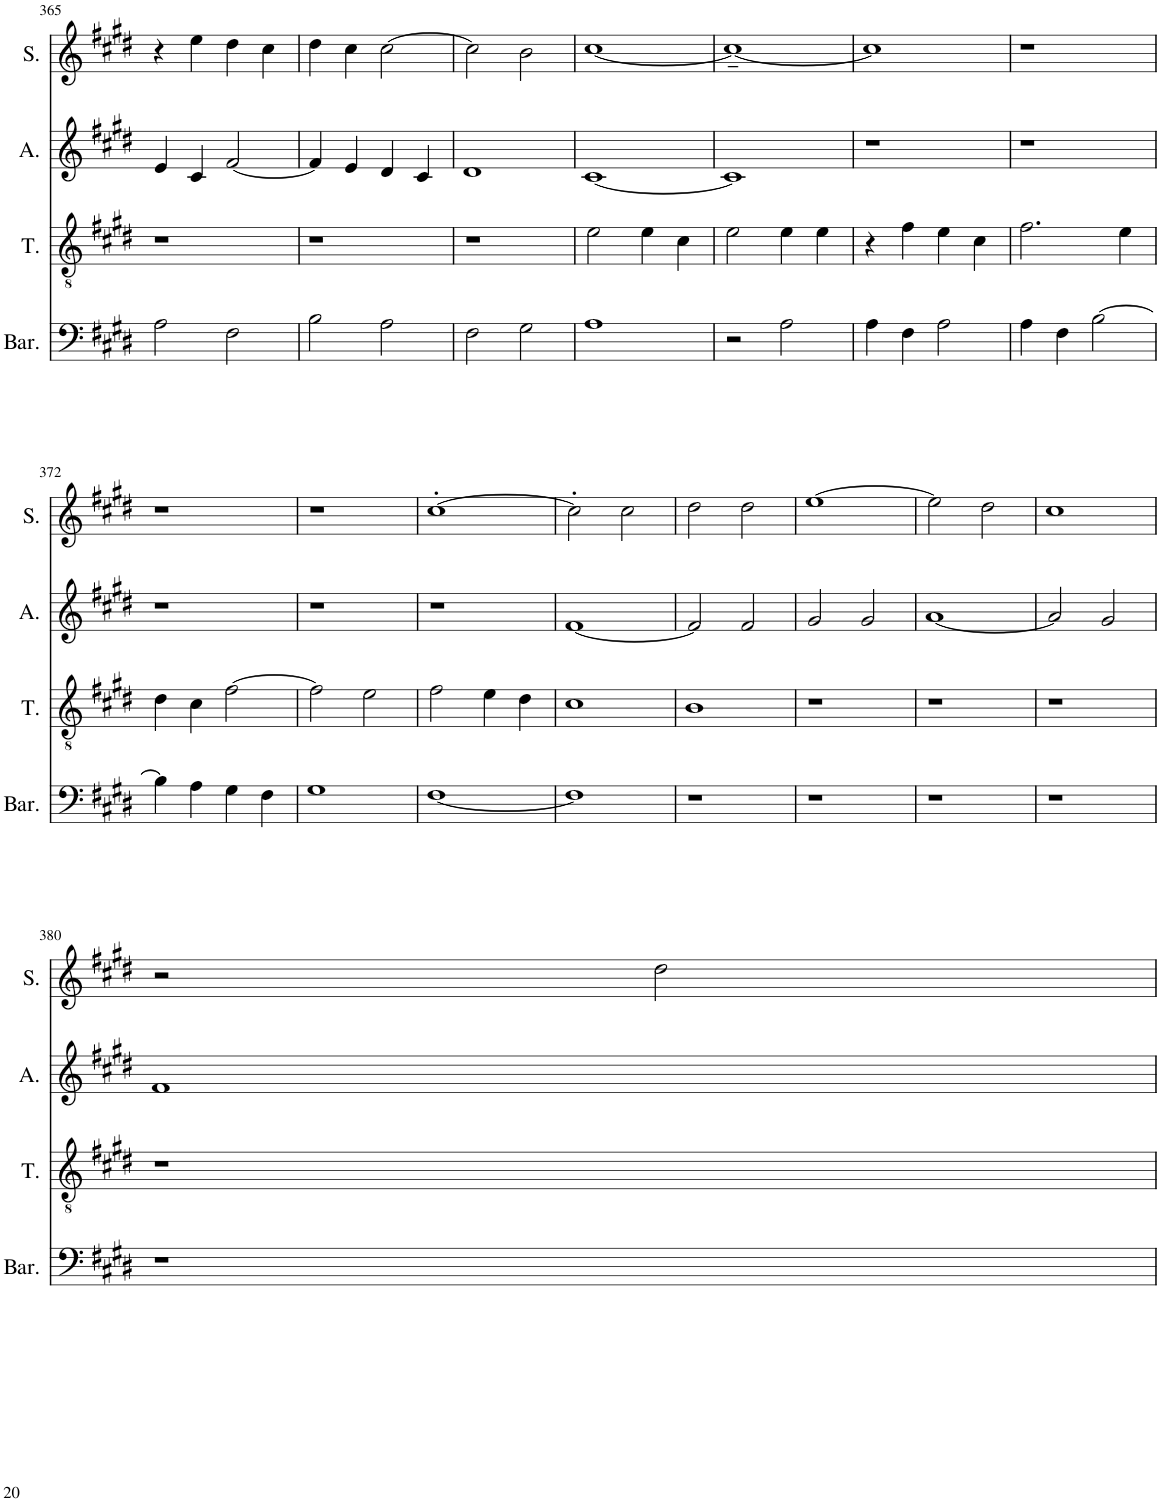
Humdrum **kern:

**kern	**kern	**kern	**kern
*part4	*part3	*part2	*part1
*staff4	*staff3	*staff2	*staff1
*I"Baryton	*I"Ténor	*I"Alto	*I"Soprano
*I'Bar.	*I'T.	*I'A.	*I'S.
!!LO:PB:g=z
*clefF4	*clefGv2	*clefG2	*clefG2
*k[f#c#g#d#]	*k[f#c#g#d#]	*k[f#c#g#d#]	*k[f#c#g#d#]
*M2/2	*M2/2	*M2/2	*M2/2
=365	=365	=365	=365
2A\	1r	4e/	4r
.	.	4c#/	4ee\
2F#\	.	[2f#/	4dd#\
.	.	.	4cc#\
=366	=366	=366	=366
2B\	1r	4f#/]	4dd#\
.	.	4e/	4cc#\
2A\	.	4d#/	[2cc#\
.	.	4c#/	.
=367	=367	=367	=367
2F#\	1r	1d#	2cc#\]
2G#\	.	.	2b\
=368	=368	=368	=368
1A	2e\	[1c#	[1cc#
.	4e\	.	.
.	4c#\	.	.
=369	=369	=369	=369
2r	2e\	1c#]	1cc#~_
2A\	4e\	.	.
.	4e\	.	.
=370	=370	=370	=370
4A\	4r	1r	1cc#]
4F#\	4f#\	.	.
2A\	4e\	.	.
.	4c#\	.	.
=371	=371	=371	=371
4A\	2.f#\	1r	1r
4F#\	.	.	.
[2B\	.	.	.
.	4e\	.	.
!!LO:LB:g=z
=372	=372	=372	=372
4B\]	4d#\	1r	1r
4A\	4c#\	.	.
4G#\	[2f#\	.	.
4F#\	.	.	.
=373	=373	=373	=373
1G#	2f#\]	1r	1r
.	2e\	.	.
=374	=374	=374	=374
[1F#	2f#\	1r	[1cc#'
.	4e\	.	.
.	4d#\	.	.
=375	=375	=375	=375
1F#]	1c#	[1f#	2cc#'\]
.	.	.	2cc#\
=376	=376	=376	=376
1r	1B	2f#/]	2dd#\
.	.	2f#/	2dd#\
=377	=377	=377	=377
1r	1r	2g#/	[1ee
.	.	2g#/	.
=378	=378	=378	=378
1r	1r	[1a	2ee\]
.	.	.	2dd#\
=379	=379	=379	=379
1r	1r	2a/]	1cc#
.	.	2g#/	.
!!LO:LB:g=z
=380	=380	=380	=380
1r	1r	1f#	2r
.	.	.	2dd#\
=	=	=	=
*-	*-	*-	*-
